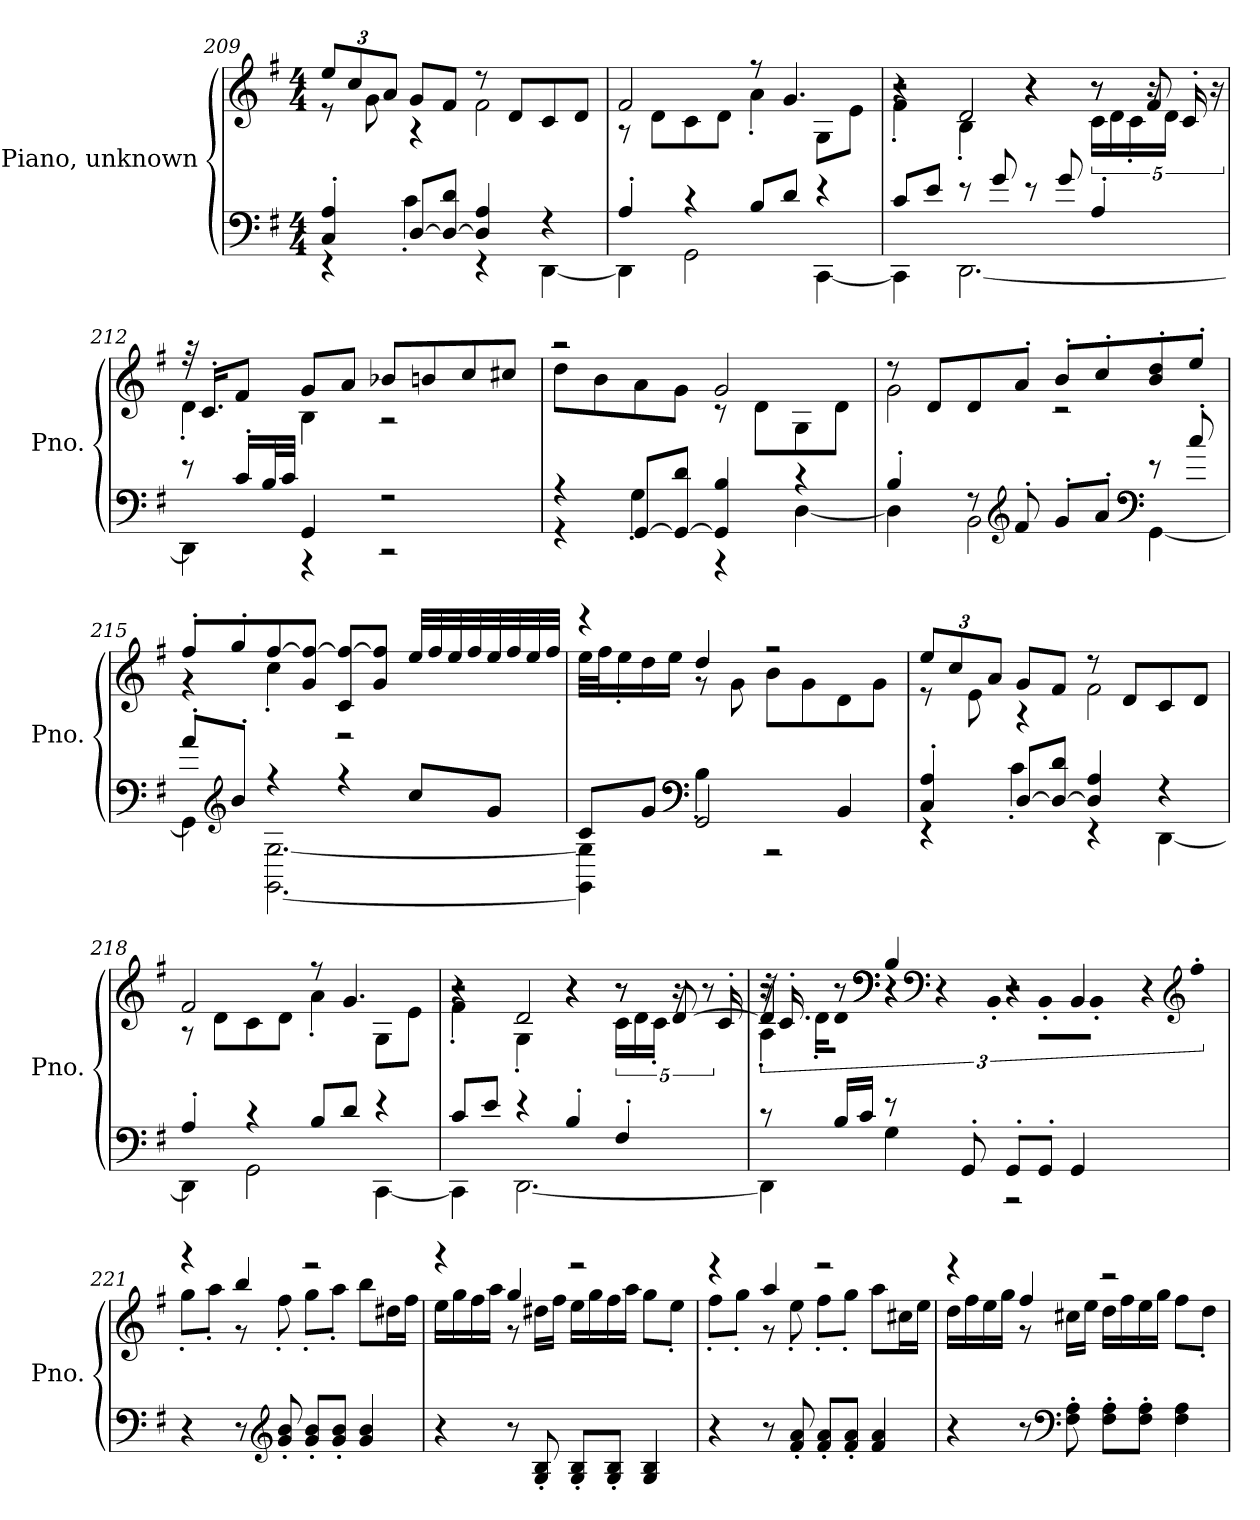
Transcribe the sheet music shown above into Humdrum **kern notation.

**kern	**kern
*part1	*part1
*staff2	*staff1
*I"Piano, unknown	*
*I'Pno.	*
*clefF4	*clefG2
*k[f#]	*k[f#]
*M4/4	*M4/4
=209	=209
*^	*
*	*	*Xbrackettup
*	*	*^
4C/' 4A/'	4r	12ee/L	8r
.	.	12cc/	.
.	.	.	8g\
.	.	12a/J	.
[8D/L	4c'\	8g/L	4r
8D/_ 8d/J	.	8f#/J	.
4D/] 4A/	4r	8r	2f#\
.	.	8d/L	.
4r	[4DD\	8c/	.
.	.	8d/J	.
!!LO:LB:g=z	!!
=210	=210	=210	=210
4A'/	4DD\]	2f#/	8r
.	.	.	8d\L
4r	2GG\	.	8c\
.	.	.	8d\J
8B/L	.	8r	4a'\
8d/J	.	4.g/	.
4r	[4CC\	.	8G\L
.	.	.	8e\J
=211	=211	=211	=211
*	*	*	*^
8c/L	4CC\]	2r	4f#'\	4r
8e/J	.	.	.	.
8r	[2.DD\	.	4B'\	2d/
8g/	.	.	.	.
8r	.	4r	4r	.
8g/	.	.	.	.
*	*	*	*brackettup	*
4A'/	.	8r	20c\LL	8r
.	.	.	20d\	.
.	.	.	20c'\	.
.	.	8f#/	.	16r
.	.	.	20d\JJ	.
.	.	.	.	16c'/
.	.	.	20r	.
*	*	*	*v	*v
=212	=212	=212	=212
8r	4DD\]	32r	4d'\
.	.	16.c'/KL	.
16c'/LL	.	8f#/J	.
32B/L	.	.	.
32c/JJJ	.	.	.
4GG/	4r	8g/L	4B\
.	.	8a/J	.
2r	2r	8b-X/L	2r
.	.	8bn/	.
.	.	8cc/	.
.	.	8cc#X/J	.
!!LO:LB:g=z	!!
=213	=213	=213	=213
4r	4r	2r	8dd\L
.	.	.	8b\
[8GG/L	4G'\	.	8a\
8GG/_ 8d/J	.	.	8g\J
4GG/] 4B/	4r	2g/	8r
.	.	.	8d\L
4r	[4D\	.	8G\
.	.	.	8d\J
=214	=214	=214	=214
4B'/	4D\]	8r	2g\
.	.	8d/L	.
8r	2BB\	8d/	.
*clefG2	*	*	*
8f#'/	.	8a'/J	.
8g'/L	.	8b'/L	2r
8a'/J	.	8cc'/	.
*clefF4	*	*	*
8r	[4GG\	8b/' 8dd/'	.
8cc'/	.	8ee'/J	.
=215	=215	=215	=215
8a'/L	4GG\]	8ff#'/L	4r
*clefG2	*	*	*
8b'/J	.	8gg'/	.
4r	[2.GG\ [2.G\	[8ff#/	4cc'\
.	.	8g/ 8ff#/_J	.
4r	.	8c/ 8ff#/_L	2r
.	.	8g/ 8ff#/]J	.
8cc/L	.	32ee/LLL	.
.	.	32ff#/	.
.	.	32ee/	.
.	.	32ff#/	.
8g/J	.	32ee/	.
.	.	32ff#/	.
.	.	32ee/	.
.	.	32ff#/JJJ	.
!!LO:PB:g=z	!!
=216	=216	=216	=216
8c/L	4GG\] 4G\]	4r	32ee\LLL
.	.	.	32ff#\J
.	.	.	16ee'\
8g/J	.	.	16dd\
.	.	.	16ee\JJ
*clefF4	*	*	*
2GG/	4B'\	4dd/	8r
.	.	.	8g\
.	2r	2r	8b\L
.	.	.	8g\
4BB/	.	.	8d\
.	.	.	8g\J
=217	=217	=217	=217
*	*	*Xbrackettup	*
4C/' 4A/'	4r	12ee/L	8r
.	.	12cc/	.
.	.	.	8e\
.	.	12a/J	.
[8D/L	4c'\	8g/L	4r
8D/_ 8d/J	.	8f#/J	.
4D/] 4A/	4r	8r	2f#\
.	.	8d/L	.
4r	[4DD\	8c/	.
.	.	8d/J	.
=218	=218	=218	=218
4A'/	4DD\]	2f#/	8r
.	.	.	8d\L
4r	2GG\	.	8c\
.	.	.	8d\J
8B/L	.	8r	4a'\
8d/J	.	4.g/	.
4r	[4CC\	.	8G\L
.	.	.	8e\J
=219	=219	=219	=219
*	*	*	*^
8c/L	4CC\]	2r	4f#'\	4r
8e/J	.	.	.	.
4r	[2.DD\	.	4G'\	2d/
4B'/	.	4r	4r	.
*	*	*	*brackettup	*
4F#'/	.	8r	20c\LL	8r
.	.	.	20d\	.
.	.	.	20c'\JJ	.
.	.	[8d/	.	16r
.	.	.	10r	.
.	.	.	.	16c'/
!!LO:LB:g=z
=220	=220	=220	=220	=220
*	*	*	*	*^
8r	4DD\]	4d/]	12r	32r	4A'\
.	.	.	.	16.c'/	.
.	.	.	24d'\KL	.	.
16B/LL	.	.	8d\J	8r	.
16c/JJ	.	.	.	.	.
*	*	*clefF4	*	*	*
8r	4G\	4r	8r	4B/	4r
8GG'/	.	.	8BB'\	.	.
8GG'/L	2r	2r	8BB'\L	4r	2r
8GG'/J	.	.	8BB'\J	.	.
4GG/	.	.	8r	4BB/	.
*	*	*clefG2	*	*	*
.	.	.	8ff#'\	.	.
*v	*v	*	*	*	*
*	*	*v	*v	*v
=221	=221	=221
4r	4r	8gg'\L
.	.	8aa'\J
8r	4bb/	8r
*clefG2	*	*
8g/' 8b/'	.	8ff#'\
8g/' 8b/'L	2r	8gg'\L
8g/' 8b/'J	.	8aa'\J
4g/ 4b/	.	8bb\L
.	.	16dd#X\L
.	.	16ff#\JJ
=222	=222	=222
4r	4r	16ee\LL
.	.	16gg\
.	.	16ff#\
.	.	16aa\JJ
8r	4gg/	8r
8G/' 8B/'	.	16dd#X\LL
.	.	16ff#\JJ
8G/' 8B/'L	2r	16ee\LL
.	.	16gg\
8G/' 8B/'J	.	16ff#\
.	.	16aa\JJ
4G/ 4B/	.	8gg\L
.	.	8ee'\J
!!LO:LB:g=z	!!
=223	=223	=223
4r	4r	8ff#'\L
.	.	8gg'\J
8r	4aa/	8r
8f#/' 8a/'	.	8ee'\
8f#/' 8a/'L	2r	8ff#'\L
8f#/' 8a/'J	.	8gg'\J
4f#/ 4a/	.	8aa\L
.	.	16cc#X\L
.	.	16ee\JJ
=224	=224	=224
4r	4r	16dd\LL
.	.	16ff#\
.	.	16ee\
.	.	16gg\JJ
8r	4ff#/	8r
*clefF4	*	*
8F#\' 8A\'	.	16cc#X\LL
.	.	16ee\JJ
8F#\' 8A\'L	2r	16dd\LL
.	.	16ff#\
8F#\' 8A\'J	.	16ee\
.	.	16gg\JJ
4F#\ 4A\	.	8ff#\L
.	.	8dd'\J
*	*v	*v
=	=
*-	*-
